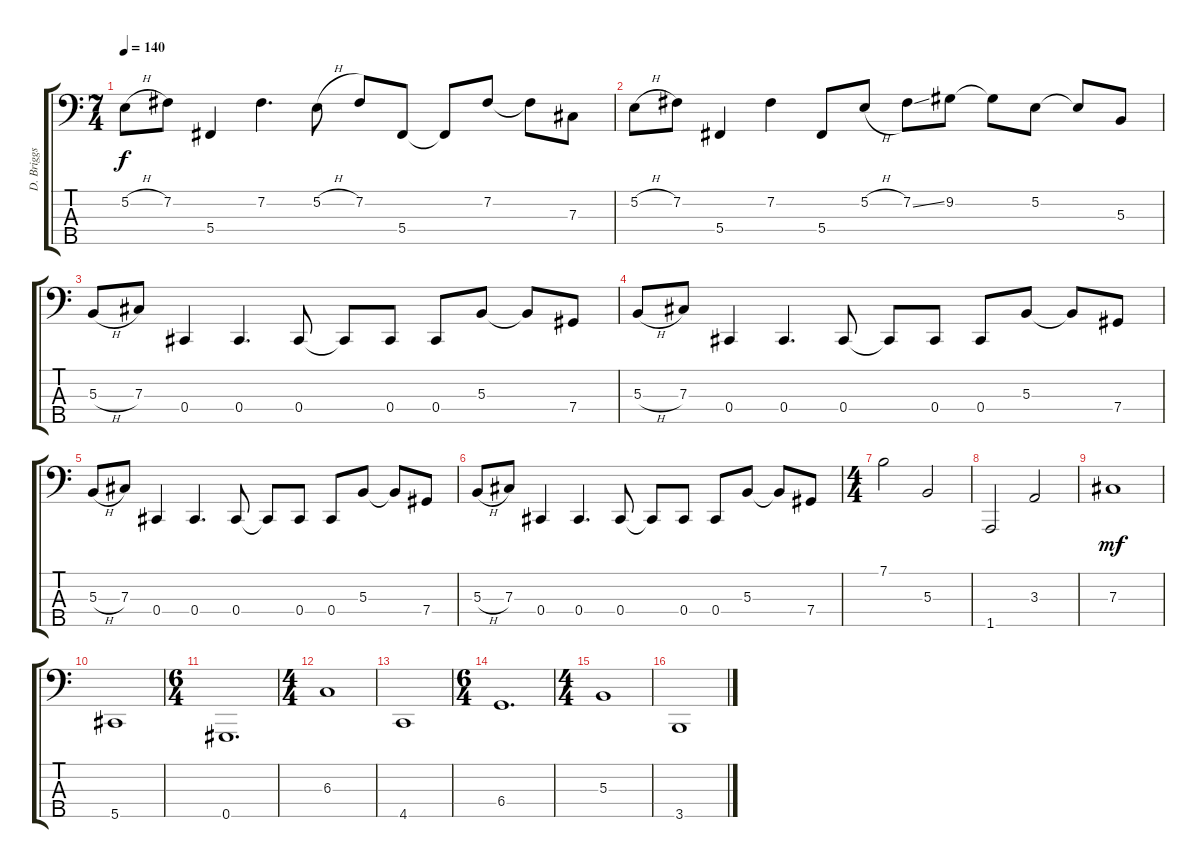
\track ("D. Briggs Bass" "D. Briggs ") {instrument electricbassfinger}
\staff {score tabs}
\tuning (E2 B1 Gb1 Db1 Ab0) {hide}
\ts (7 4)
\tempo 140
\clef f4
\ks c
5.2{h}.8{dy f} 7.2.8 5.4.4 7.2.4{d} 5.2{h}.8 7.2.8 5.4.8 5.4{t}.8 7.2.8 7.2{t}.8 7.3.8 |
5.2{h}.8 7.2.8 5.4.4 7.2.4 5.4.8 5.2{h}.8 7.2{ss}.8 9.2.8 9.2{t}.8 5.2.8 5.2{t}.8 5.3.8 |
5.3{h}.8 7.3.8 0.4.4 0.4.4{d} 0.4.8 0.4{t}.8 0.4.8 0.4.8 5.3.8 5.3{t}.8 7.4.8 |
5.3{h}.8 7.3.8 0.4.4 0.4.4{d} 0.4.8 0.4{t}.8 0.4.8 0.4.8 5.3.8 5.3{t}.8 7.4.8 |
5.3{h}.8 7.3.8 0.4.4 0.4.4{d} 0.4.8 0.4{t}.8 0.4.8 0.4.8 5.3.8 5.3{t}.8 7.4.8 |
5.3{h}.8 7.3.8 0.4.4 0.4.4{d} 0.4.8 0.4{t}.8 0.4.8 0.4.8 5.3.8 5.3{t}.8 7.4.8 |
\ts (4 4)
7.1.2 5.3.2 |
1.5.2 3.3.2 |
7.3.1{dy mf} |
5.5.1 |
\ts (6 4)
0.5.1{d} |
\ts (4 4)
6.3.1 |
4.5.1 |
\ts (6 4)
6.4.1{d} |
\ts (4 4)
5.3.1 |
3.5.1
